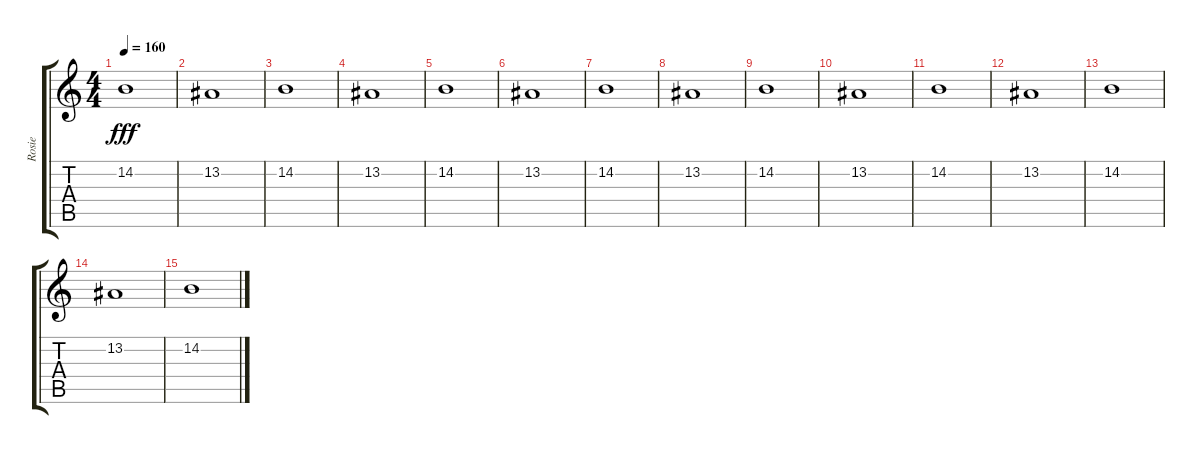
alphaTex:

\track ("Rosie" "Rosie") {instrument stringensemble2}
\staff {score tabs}
\tuning (D4 A3 F3 C3 G2 D2) {hide}
\ts (4 4)
\tempo 160
\clef g2
\ks c
14.2.1{dy fff} |
13.2.1 |
14.2.1 |
13.2.1 |
14.2.1 |
13.2.1 |
14.2.1 |
13.2.1 |
14.2.1 |
13.2.1 |
14.2.1 |
13.2.1 |
14.2.1 |
13.2.1 |
14.2.1
